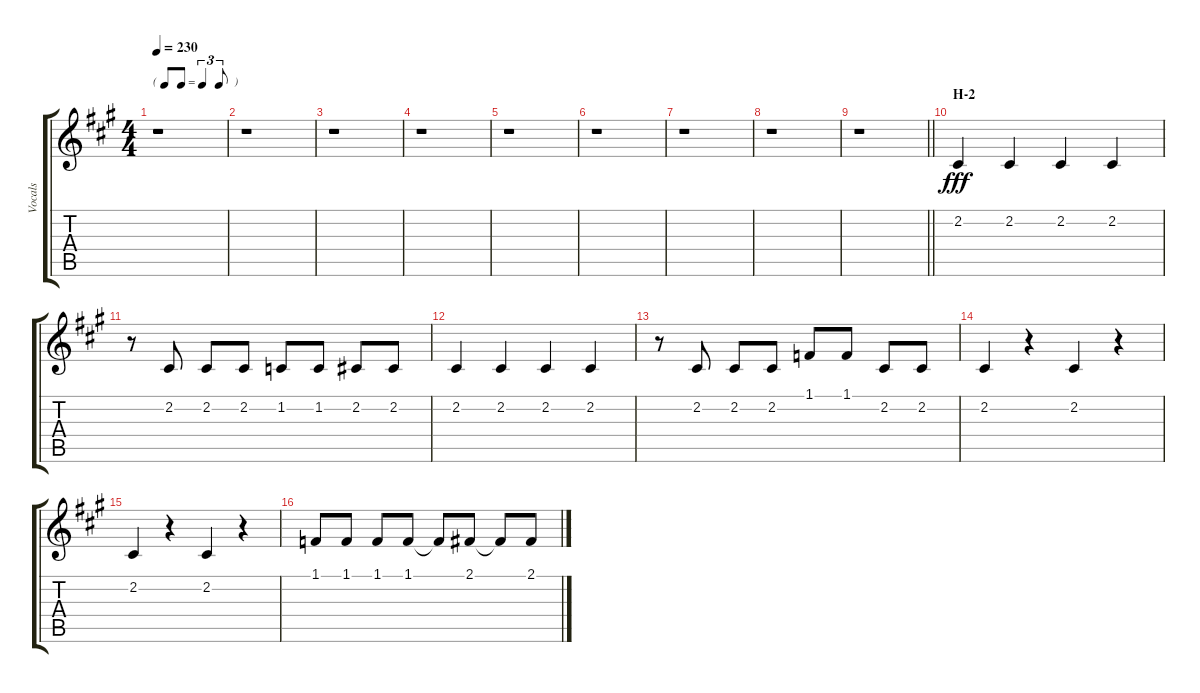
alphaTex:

\track ("Vocals" "Vocals") {instrument voiceoohs}
\staff {score tabs}
\tuning (E4 B3 G3 D3 A2 E2) {hide}
\ts (4 4)
\tf triplet8th
\tempo 230
\clef g2
\ks a
r.1{dy fff} |
r.1 |
r.1 |
r.1 |
r.1 |
r.1 |
r.1 |
r.1 |
\barLineRight lightlight
r.1 |
\section ("" "H-2")
2.2.4 2.2.4 2.2.4 2.2.4 |
r.8 2.2.8 2.2.8 2.2.8 1.2.8 1.2.8 2.2.8 2.2.8 |
2.2.4 2.2.4 2.2.4 2.2.4 |
r.8 2.2.8 2.2.8 2.2.8 1.1.8 1.1.8 2.2.8 2.2.8 |
2.2.4 r.4 2.2.4 r.4 |
2.2.4 r.4 2.2.4 r.4 |
1.1.8 1.1.8 1.1.8 1.1.8 1.1{t}.8 2.1.8 2.1{t}.8 2.1{sl}.8
